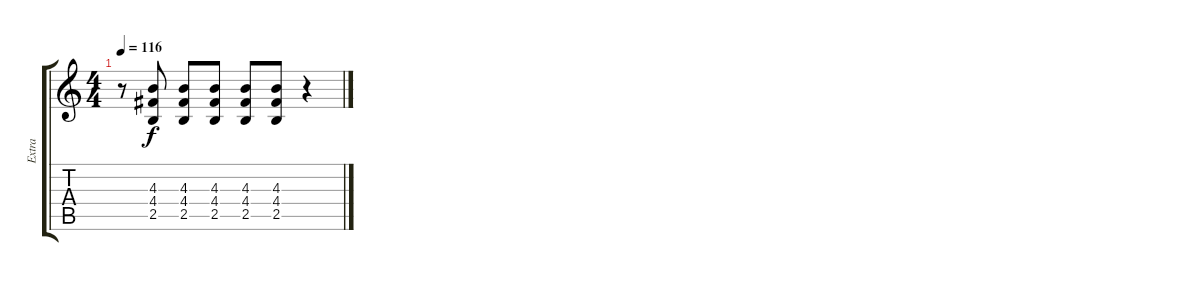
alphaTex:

\track ("Extra" "Extra") {instrument acousticguitarsteel}
\staff {score tabs}
\tuning (E4 B3 G3 D3 A2 E2) {hide}
\ts (4 4)
\tempo 116
\clef g2
\ks c
r.8{dy f} (4.3 4.4 2.5).8 (4.3 4.4 2.5).8 (4.3 4.4 2.5).8 (4.3 4.4 2.5).8 (4.3 4.4 2.5).8 r.4
